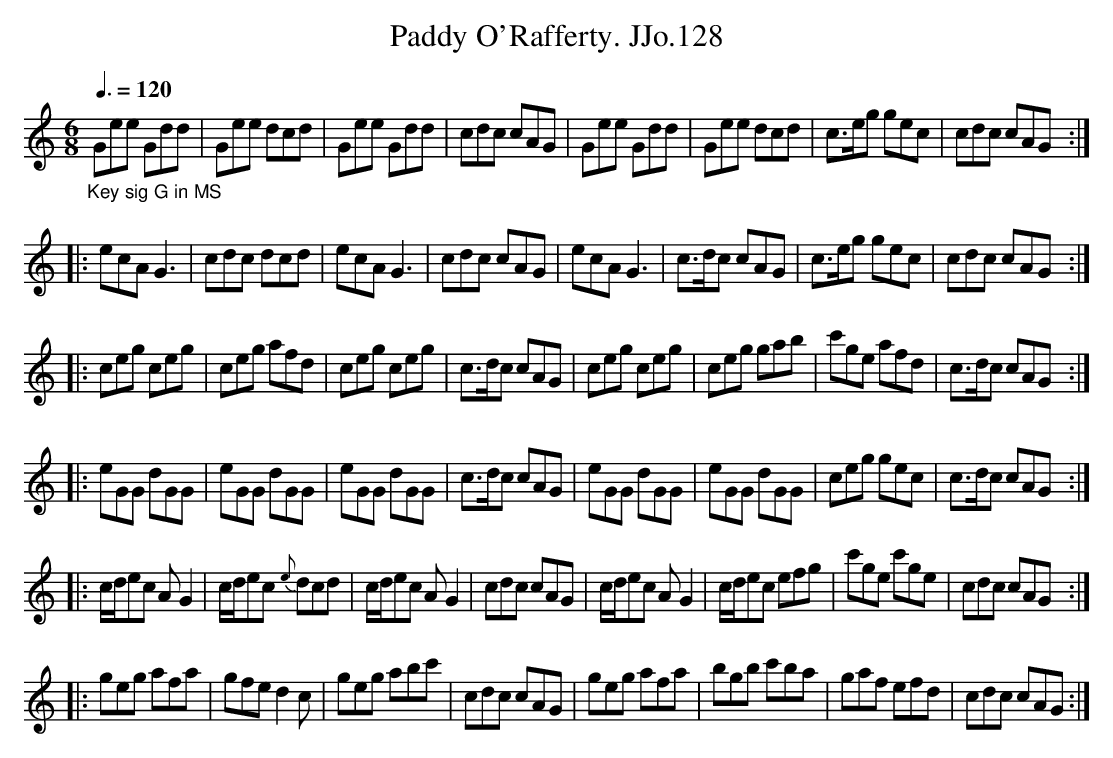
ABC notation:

X:1
T:Paddy O'Rafferty. JJo.128
M:6/8
L:1/8
Q:3/8=120
K:C%given as G
"_Key sig G in MS"Gee Gdd|Gee dcd|Gee Gdd|cdc cAG|Gee Gdd|Gee dcd|c>eg gec|cdc cAG:|
|:ecA G3|cdc dcd|ecA G3|cdc cAG|ecAG3|c>dc cAG|c>eg gec|cdc cAG:|
|:ceg ceg|ceg afd|ceg ceg|c>dc cAG|ceg ceg|ceg gab|c'ge afd|c>dc cAG:|
|:eGG dGG|eGG dGG|eGG dGG|c>dc cAG|eGG dGG|eGG dGG|ceg gec|c>dc cAG:|
|:c/d/ec AG2|c/d/ec {e}dcd|c/d/ec AG2|cdc cAG|\
c/d/ec AG2|c/d/ec efg|c'ge c'ge|cdc cAG:|
|:geg afa|gfed2c|geg abc'|cdc cAG|geg afa|bgb c'ba|gaf efd|cdc cAG:|
